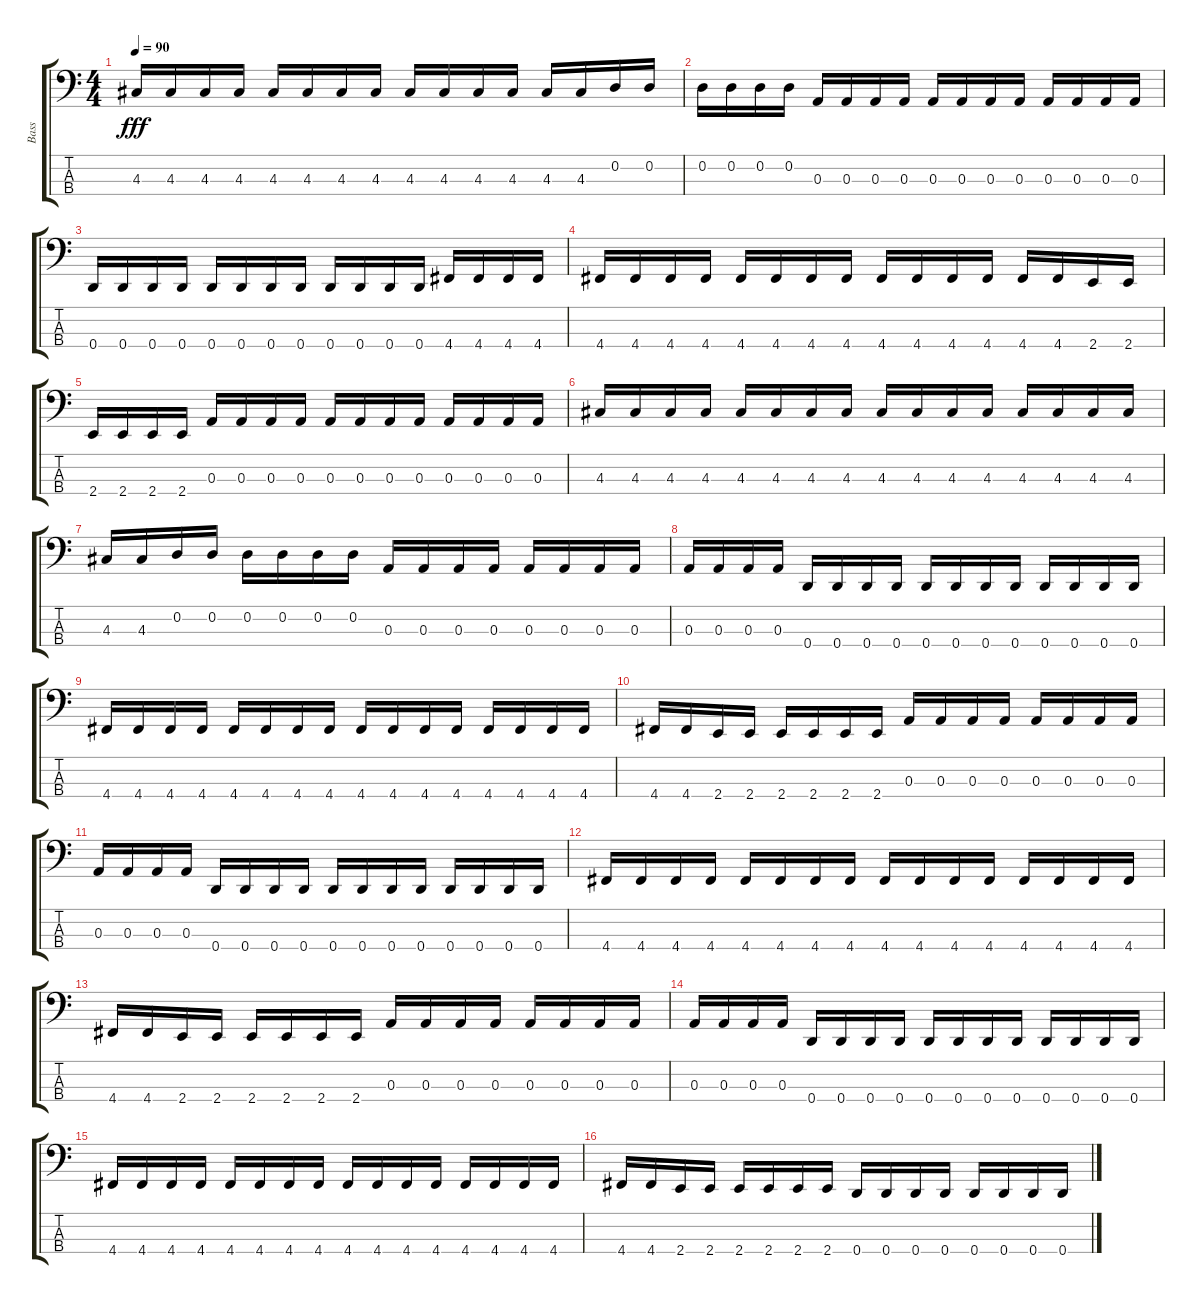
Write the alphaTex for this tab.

\track ("Bass" "Bass") {instrument electricbasspick}
\staff {score tabs}
\tuning (G2 D2 A1 D1) {hide}
\ts (4 4)
\tempo 90
\clef f4
\ks c
4.3.16{dy fff} 4.3.16 4.3.16 4.3.16 4.3.16 4.3.16 4.3.16 4.3.16 4.3.16 4.3.16 4.3.16 4.3.16 4.3.16 4.3.16 0.2.16 0.2.16 |
0.2.16 0.2.16 0.2.16 0.2.16 0.3.16 0.3.16 0.3.16 0.3.16 0.3.16 0.3.16 0.3.16 0.3.16 0.3.16 0.3.16 0.3.16 0.3.16 |
0.4.16 0.4.16 0.4.16 0.4.16 0.4.16 0.4.16 0.4.16 0.4.16 0.4.16 0.4.16 0.4.16 0.4.16 4.4.16 4.4.16 4.4.16 4.4.16 |
4.4.16 4.4.16 4.4.16 4.4.16 4.4.16 4.4.16 4.4.16 4.4.16 4.4.16 4.4.16 4.4.16 4.4.16 4.4.16 4.4.16 2.4.16 2.4.16 |
2.4.16 2.4.16 2.4.16 2.4.16 0.3.16 0.3.16 0.3.16 0.3.16 0.3.16 0.3.16 0.3.16 0.3.16 0.3.16 0.3.16 0.3.16 0.3.16 |
4.3.16 4.3.16 4.3.16 4.3.16 4.3.16 4.3.16 4.3.16 4.3.16 4.3.16 4.3.16 4.3.16 4.3.16 4.3.16 4.3.16 4.3.16 4.3.16 |
4.3.16 4.3.16 0.2.16 0.2.16 0.2.16 0.2.16 0.2.16 0.2.16 0.3.16 0.3.16 0.3.16 0.3.16 0.3.16 0.3.16 0.3.16 0.3.16 |
0.3.16 0.3.16 0.3.16 0.3.16 0.4.16 0.4.16 0.4.16 0.4.16 0.4.16 0.4.16 0.4.16 0.4.16 0.4.16 0.4.16 0.4.16 0.4.16 |
4.4.16 4.4.16 4.4.16 4.4.16 4.4.16 4.4.16 4.4.16 4.4.16 4.4.16 4.4.16 4.4.16 4.4.16 4.4.16 4.4.16 4.4.16 4.4.16 |
4.4.16 4.4.16 2.4.16 2.4.16 2.4.16 2.4.16 2.4.16 2.4.16 0.3.16 0.3.16 0.3.16 0.3.16 0.3.16 0.3.16 0.3.16 0.3.16 |
0.3.16 0.3.16 0.3.16 0.3.16 0.4.16 0.4.16 0.4.16 0.4.16 0.4.16 0.4.16 0.4.16 0.4.16 0.4.16 0.4.16 0.4.16 0.4.16 |
4.4.16 4.4.16 4.4.16 4.4.16 4.4.16 4.4.16 4.4.16 4.4.16 4.4.16 4.4.16 4.4.16 4.4.16 4.4.16 4.4.16 4.4.16 4.4.16 |
4.4.16 4.4.16 2.4.16 2.4.16 2.4.16 2.4.16 2.4.16 2.4.16 0.3.16 0.3.16 0.3.16 0.3.16 0.3.16 0.3.16 0.3.16 0.3.16 |
0.3.16 0.3.16 0.3.16 0.3.16 0.4.16 0.4.16 0.4.16 0.4.16 0.4.16 0.4.16 0.4.16 0.4.16 0.4.16 0.4.16 0.4.16 0.4.16 |
4.4.16 4.4.16 4.4.16 4.4.16 4.4.16 4.4.16 4.4.16 4.4.16 4.4.16 4.4.16 4.4.16 4.4.16 4.4.16 4.4.16 4.4.16 4.4.16 |
4.4.16 4.4.16 2.4.16 2.4.16 2.4.16 2.4.16 2.4.16 2.4.16 0.4.16 0.4.16 0.4.16 0.4.16 0.4.16 0.4.16 0.4.16 0.4.16
